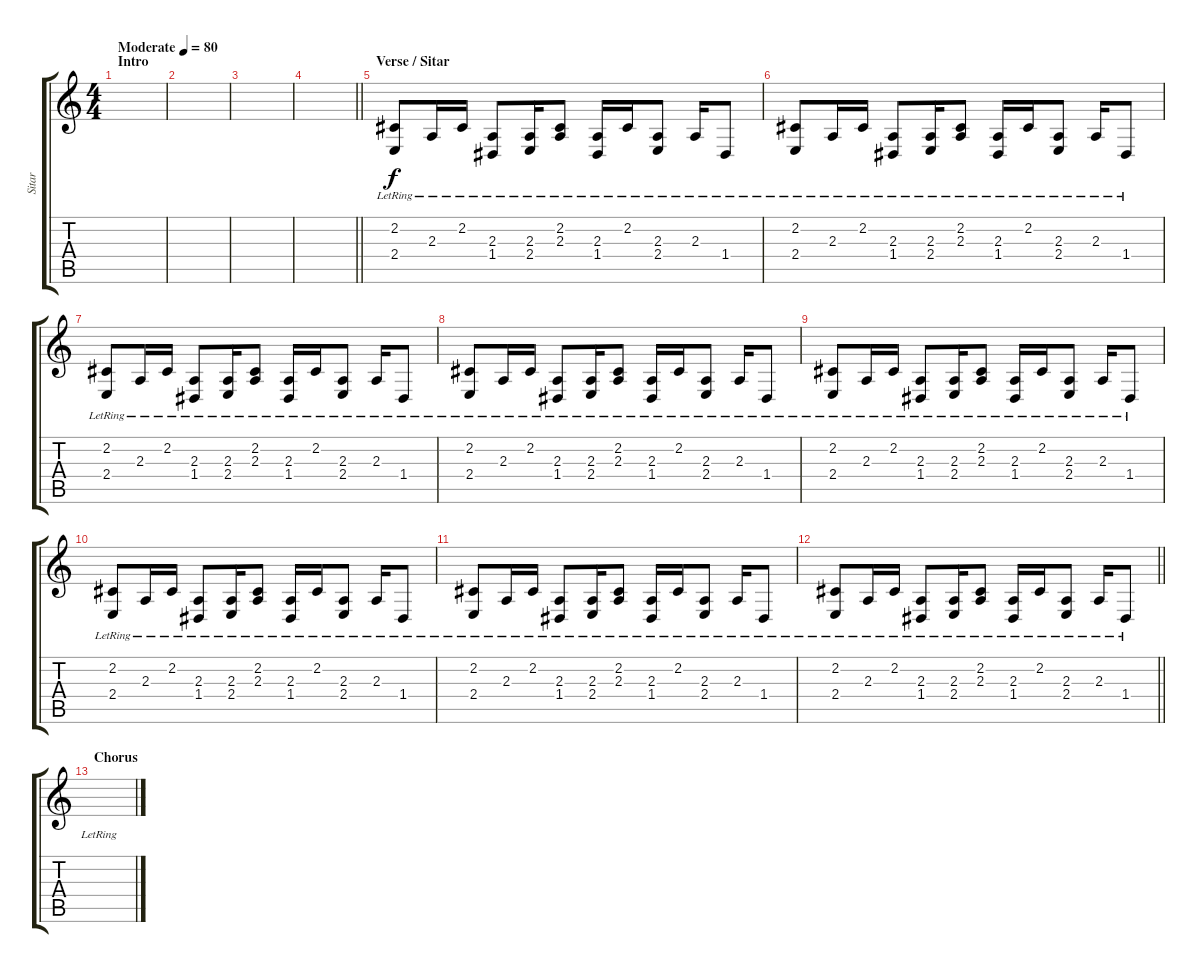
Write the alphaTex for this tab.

\track ("Sitar" "Sitar") {instrument sitar}
\staff {score tabs}
\tuning (E4 B3 G3 D3 A2 E2) {hide}
\ts (4 4)
\section ("" "Intro")
\tempo (80 "Moderate")
\clef g2
\ks c
|
|
|
\barLineRight lightlight
|
\section ("" "Verse / Sitar")
(2.2{lr} 2.4{lr}).8 2.3{lr}.16 2.2{lr}.16 (2.3{lr} 1.4{lr}).8 (2.3{lr} 2.4{lr}).16 (2.2{lr} 2.3{lr}).8 (2.3{lr} 1.4{lr}).16 2.2{lr}.16 (2.3{lr} 2.4{lr}).8 2.3{lr}.16 1.4{lr}.8 |
(2.2{lr} 2.4{lr}).8 2.3{lr}.16 2.2{lr}.16 (2.3{lr} 1.4{lr}).8 (2.3{lr} 2.4{lr}).16 (2.2{lr} 2.3{lr}).8 (2.3{lr} 1.4{lr}).16 2.2{lr}.16 (2.3{lr} 2.4{lr}).8 2.3{lr}.16 1.4{lr}.8 |
(2.2{lr} 2.4{lr}).8 2.3{lr}.16 2.2{lr}.16 (2.3{lr} 1.4{lr}).8 (2.3{lr} 2.4{lr}).16 (2.2{lr} 2.3{lr}).8 (2.3{lr} 1.4{lr}).16 2.2{lr}.16 (2.3{lr} 2.4{lr}).8 2.3{lr}.16 1.4{lr}.8 |
(2.2{lr} 2.4{lr}).8 2.3{lr}.16 2.2{lr}.16 (2.3{lr} 1.4{lr}).8 (2.3{lr} 2.4{lr}).16 (2.2{lr} 2.3{lr}).8 (2.3{lr} 1.4{lr}).16 2.2{lr}.16 (2.3{lr} 2.4{lr}).8 2.3{lr}.16 1.4{lr}.8 |
(2.2{lr} 2.4{lr}).8 2.3{lr}.16 2.2{lr}.16 (2.3{lr} 1.4{lr}).8 (2.3{lr} 2.4{lr}).16 (2.2{lr} 2.3{lr}).8 (2.3{lr} 1.4{lr}).16 2.2{lr}.16 (2.3{lr} 2.4{lr}).8 2.3{lr}.16 1.4{lr}.8 |
(2.2{lr} 2.4{lr}).8 2.3{lr}.16 2.2{lr}.16 (2.3{lr} 1.4{lr}).8 (2.3{lr} 2.4{lr}).16 (2.2{lr} 2.3{lr}).8 (2.3{lr} 1.4{lr}).16 2.2{lr}.16 (2.3{lr} 2.4{lr}).8 2.3{lr}.16 1.4{lr}.8 |
(2.2{lr} 2.4{lr}).8 2.3{lr}.16 2.2{lr}.16 (2.3{lr} 1.4{lr}).8 (2.3{lr} 2.4{lr}).16 (2.2{lr} 2.3{lr}).8 (2.3{lr} 1.4{lr}).16 2.2{lr}.16 (2.3{lr} 2.4{lr}).8 2.3{lr}.16 1.4{lr}.8 |
\barLineRight lightlight
(2.2{lr} 2.4{lr}).8 2.3{lr}.16 2.2{lr}.16 (2.3{lr} 1.4{lr}).8 (2.3{lr} 2.4{lr}).16 (2.2{lr} 2.3{lr}).8 (2.3{lr} 1.4{lr}).16 2.2{lr}.16 (2.3{lr} 2.4{lr}).8 2.3{lr}.16 1.4{lr}.8 |
\section ("" "Chorus")
